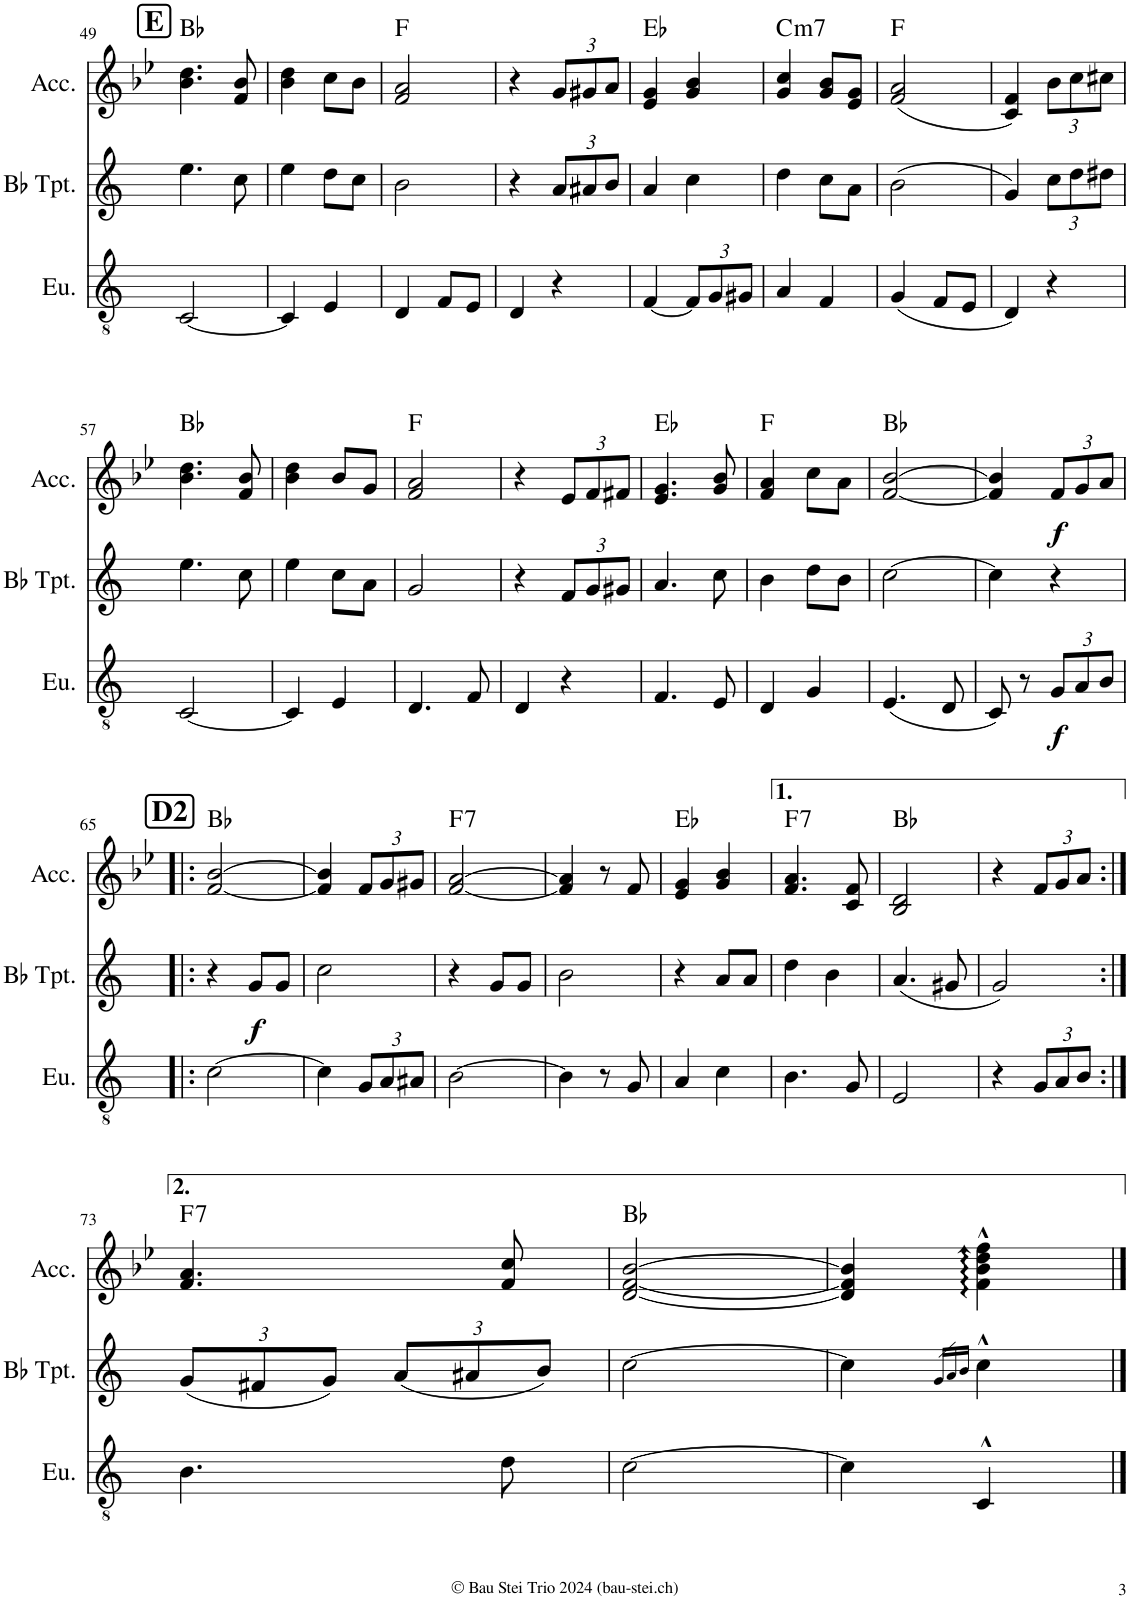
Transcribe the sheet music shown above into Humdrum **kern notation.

**kern	**dynam	**kern	**dynam	**kern	**dynam	**harte
*part3	*part3	*part2	*part2	*part1	*part1	*part1
*staff3	*staff3	*staff2	*staff2	*staff1	*staff1	*
*I"Euphonium	*	*I"Bb Trumpet	*	*I"Accordion	*	*
*I'Eu.	*	*I'Bb Tpt.	*	*I'Acc.	*	*
!!LO:PB:g=z
*clefGv2	*	*clefG2	*	*clefG2	*	*
*Trd1c2	*	*Trd1c2	*	*	*	*
*k[]	*	*k[]	*	*k[b-e-]	*	*
*M2/4	*	*M2/4	*	*M2/4	*	*
!!LO:REH:place=s1:a:B:cj:fs=14:t=E
=49	=49	=49	=49	=49	=49	=49
[2C/	.	4.ee\	.	4.b-\ 4.dd\	.	Bb:maj
.	.	8cc\	.	8f/ 8b-/	.	.
=50	=50	=50	=50	=50	=50	=50
4C/]	.	4ee\	.	4b-\ 4dd\	.	.
4E/	.	8dd\L	.	8cc\L	.	.
.	.	8cc\J	.	8b-\J	.	.
=51	=51	=51	=51	=51	=51	=51
4D/	.	2b\	.	2f/ 2a/	.	F:maj
8F/L	.	.	.	.	.	.
8E/J	.	.	.	.	.	.
=52	=52	=52	=52	=52	=52	=52
4D/	.	4r	.	4r	.	.
*	*	*Xbrackettup	*	*Xbrackettup	*	*
4r	.	12a/L	.	12g/L	.	.
.	.	12a#X/	.	12g#X/	.	.
.	.	12b/J	.	12a/J	.	.
=53	=53	=53	=53	=53	=53	=53
[4F/	.	4a/	.	4e-/ 4g/	.	Eb:maj
*Xbrackettup	*	*	*	*	*	*
12F/L]	.	4cc\	.	4g/ 4b-/	.	.
12G/	.	.	.	.	.	.
12G#X/J	.	.	.	.	.	.
=54	=54	=54	=54	=54	=54	=54
!	!	!	!	!	!	!LO:H:kt=m7
4A/	.	4dd\	.	4g/ 4cc/	.	C:min7
4F/	.	8cc\L	.	8g/ 8b-/L	.	.
.	.	8a\J	.	8e-/ 8g/J	.	.
=55	=55	=55	=55	=55	=55	=55
(4G/	.	(2b\	.	(2f/ 2a/	.	F:maj
8F/L	.	.	.	.	.	.
8E/J	.	.	.	.	.	.
=56	=56	=56	=56	=56	=56	=56
4D/)	.	4g/)	.	4c/ 4f/)	.	.
4r	.	12cc\L	.	12b-\L	.	.
.	.	12dd\	.	12cc\	.	.
.	.	12dd#X\J	.	12cc#X\J	.	.
!!LO:LB:g=z
=57	=57	=57	=57	=57	=57	=57
[2C/	.	4.ee\	.	4.b-\ 4.dd\	.	Bb:maj
.	.	8cc\	.	8f/ 8b-/	.	.
=58	=58	=58	=58	=58	=58	=58
4C/]	.	4ee\	.	4b-\ 4dd\	.	.
4E/	.	8cc\L	.	8b-/L	.	.
.	.	8a\J	.	8g/J	.	.
=59	=59	=59	=59	=59	=59	=59
4.D/	.	2g/	.	2f/ 2a/	.	F:maj
8F/	.	.	.	.	.	.
=60	=60	=60	=60	=60	=60	=60
4D/	.	4r	.	4r	.	.
4r	.	12f/L	.	12e-/L	.	.
.	.	12g/	.	12f/	.	.
.	.	12g#X/J	.	12f#X/J	.	.
=61	=61	=61	=61	=61	=61	=61
4.F/	.	4.a/	.	4.e-/ 4.g/	.	Eb:maj
8E/	.	8cc\	.	8g/ 8b-/	.	.
=62	=62	=62	=62	=62	=62	=62
4D/	.	4b\	.	4f/ 4a/	.	F:maj
4G/	.	8dd\L	.	8cc\L	.	.
.	.	8b\J	.	8a\J	.	.
=63	=63	=63	=63	=63	=63	=63
(4.E/	.	[2cc\	.	[2f/ [2b-/	.	Bb:maj
8D/	.	.	.	.	.	.
=64	=64	=64	=64	=64	=64	=64
8C/)	.	4cc\]	.	4f/] 4b-/]	.	.
8r	.	.	.	.	.	.
!	!LO:DY:b	!	!	!	!LO:DY:b	!
12G/L	f	4r	.	12f/L	f	.
12A/	.	.	.	12g/	.	.
12B/J	.	.	.	12a/J	.	.
!!LO:LB:g=z
!!LO:REH:place=s1:a:B:cj:fs=14:t=D2
=65!|:	=65!|:	=65!|:	=65!|:	=65!|:	=65!|:	=65!|:
[2c\	.	4r	.	[2f/ [2b-/	.	Bb:maj
!	!	!	!LO:DY:b	!	!	!
.	.	8g/L	f	.	.	.
.	.	8g/J	.	.	.	.
=66	=66	=66	=66	=66	=66	=66
4c\]	.	2cc\	.	4f/] 4b-/]	.	.
12G/L	.	.	.	12f/L	.	.
12A/	.	.	.	12g/	.	.
12A#X/J	.	.	.	12g#X/J	.	.
=67	=67	=67	=67	=67	=67	=67
!	!	!	!	!	!	!LO:H:kt=7
[2B\	.	4r	.	[2f/ [2a/	.	F:7
.	.	8g/L	.	.	.	.
.	.	8g/J	.	.	.	.
=68	=68	=68	=68	=68	=68	=68
4B\]	.	2b\	.	4f/] 4a/]	.	.
8r	.	.	.	8r	.	.
8G/	.	.	.	8f/	.	.
=69	=69	=69	=69	=69	=69	=69
4A/	.	4r	.	4e-/ 4g/	.	Eb:maj
4c\	.	8a/L	.	4g/ 4b-/	.	.
.	.	8a/J	.	.	.	.
=70	=70	=70	=70	=70	=70	=70
!	!	!	!	!	!	!LO:H:kt=7
4.B\	.	4dd\	.	4.f/ 4.a/	.	F:7
.	.	4b\	.	.	.	.
8G/	.	.	.	8c/ 8f/	.	.
=71	=71	=71	=71	=71	=71	=71
2E/	.	(4.a/	.	2B-/ 2d/	.	Bb:maj
.	.	8g#X/	.	.	.	.
=72	=72	=72	=72	=72	=72	=72
4r	.	2g/)	.	4r	.	.
12G/L	.	.	.	12f/L	.	.
12A/	.	.	.	12g/	.	.
12B/J	.	.	.	12a/J	.	.
!!LO:LB:g=z
=73:|!	=73:|!	=73:|!	=73:|!	=73:|!	=73:|!	=73:|!
!	!	!	!	!	!	!LO:H:kt=7
4.B\	.	(12g/L	.	4.f/ 4.a/	.	F:7
.	.	12f#X/	.	.	.	.
.	.	12g/J)	.	.	.	.
.	.	(12a/L	.	.	.	.
.	.	12a#X/	.	.	.	.
8d\	.	.	.	8f/ 8cc/	.	.
.	.	12b/J)	.	.	.	.
=74	=74	=74	=74	=74	=74	=74
[2c\	.	[2cc\	.	[2d/ [2f/ [2b-/	.	Bb:maj
=75	=75	=75	=75	=75	=75	=75
4c\]	.	4cc\]	.	4d/] 4f/] 4b-/]	.	.
.	.	16qg/LL	.	.	.	.
.	.	16qa/	.	.	.	.
.	.	16qb/JJ	.	.	.	.
4C^^/	.	4cc^^\	.	4f\:^^ 4b-\:^^ 4dd\:^^ 4ff\:^^	.	.
==	==	==	==	==	==	==
*-	*-	*-	*-	*-	*-	*-
